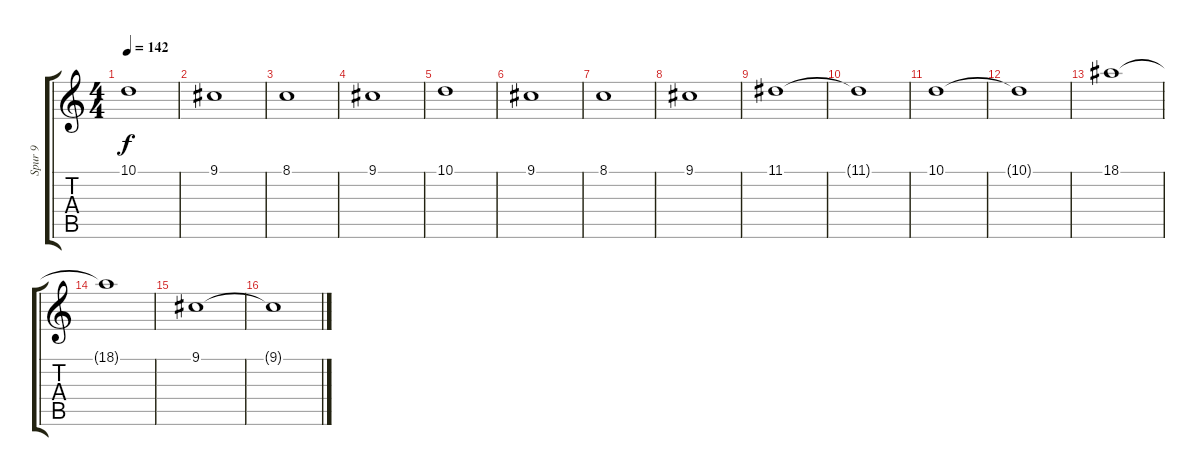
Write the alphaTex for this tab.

\track ("Spur 9" "Spur 9") {instrument ocarina}
\staff {score tabs}
\tuning (E4 B3 G3 D3 A2 E2) {hide}
\ts (4 4)
\tempo 142
\clef g2
\ks c
10.1.1{dy f} |
9.1.1 |
8.1.1 |
9.1.1 |
10.1.1 |
9.1.1 |
8.1.1 |
9.1.1 |
11.1.1 |
11.1{t}.1 |
10.1.1 |
10.1{t}.1 |
18.1.1 |
18.1{t}.1 |
9.1.1 |
9.1{t}.1
